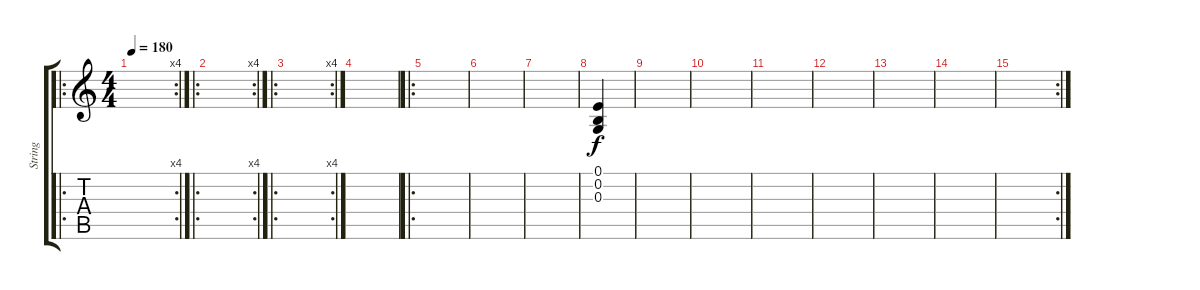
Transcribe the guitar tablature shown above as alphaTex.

\track ("String" "String") {instrument stringensemble2}
\staff {score tabs}
\tuning (E4 B3 G3 D3 A2 E2) {hide}
\ro
\rc 4
\ts (4 4)
\tempo 180
\clef g2
\ks c
|
\ro
\rc 4
|
\ro
\rc 4
|
|
\ro
|
|
|
(0.1 0.2 0.3).4 |
|
|
|
|
|
|
\rc 2
